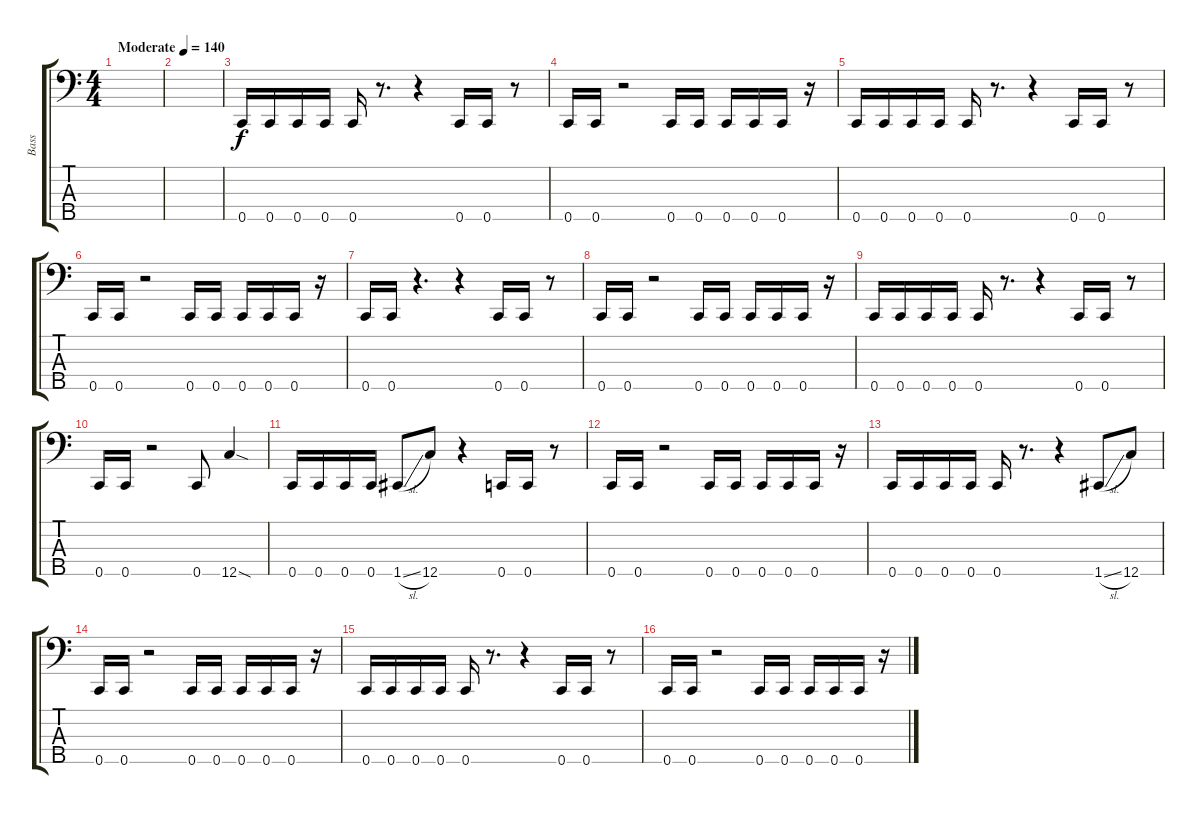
\track ("Bass" "Bass") {instrument electricbasspick}
\staff {score tabs}
\tuning (A2 F2 C2 G1 C1) {hide}
\ts (4 4)
\tempo (140 "Moderate")
\clef f4
\ks c
|
|
0.5.16 0.5.16 0.5.16 0.5.16 0.5.16 r.8{d} r.4 0.5.16 0.5.16 r.8 |
0.5.16 0.5.16 r.2 0.5.16 0.5.16 0.5.16 0.5.16 0.5.16 r.16 |
0.5.16 0.5.16 0.5.16 0.5.16 0.5.16 r.8{d} r.4 0.5.16 0.5.16 r.8 |
0.5.16 0.5.16 r.2 0.5.16 0.5.16 0.5.16 0.5.16 0.5.16 r.16 |
0.5.16 0.5.16 r.4{d} r.4 0.5.16 0.5.16 r.8 |
0.5.16 0.5.16 r.2 0.5.16 0.5.16 0.5.16 0.5.16 0.5.16 r.16 |
0.5.16 0.5.16 0.5.16 0.5.16 0.5.16 r.8{d} r.4 0.5.16 0.5.16 r.8 |
0.5.16 0.5.16 r.2 0.5.8 12.5{sod}.4 |
0.5.16 0.5.16 0.5.16 0.5.16 1.5{sl}.8 12.5.8 r.4 0.5.16 0.5.16 r.8 |
0.5.16 0.5.16 r.2 0.5.16 0.5.16 0.5.16 0.5.16 0.5.16 r.16 |
0.5.16 0.5.16 0.5.16 0.5.16 0.5.16 r.8{d} r.4 1.5{sl}.8 12.5.8 |
0.5.16 0.5.16 r.2 0.5.16 0.5.16 0.5.16 0.5.16 0.5.16 r.16 |
0.5.16 0.5.16 0.5.16 0.5.16 0.5.16 r.8{d} r.4 0.5.16 0.5.16 r.8 |
0.5.16 0.5.16 r.2 0.5.16 0.5.16 0.5.16 0.5.16 0.5.16 r.16
